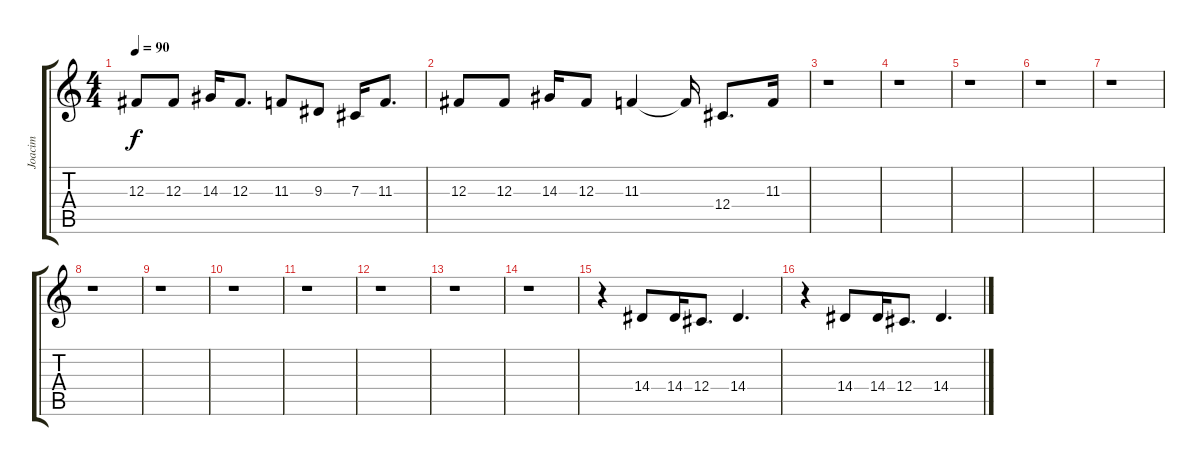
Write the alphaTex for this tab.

\track ("Joacim" "Joacim") {instrument lead6voice}
\staff {score tabs}
\tuning (Eb4 Bb3 Gb3 Db3 Ab2 Eb2) {hide}
\ts (4 4)
\tempo 90
\clef g2
\ks c
12.3.8{dy f} 12.3.8 14.3.16 12.3.8{d} 11.3.8 9.3.8 7.3.16 11.3.8{d} |
12.3.8 12.3.8 14.3.16 12.3.8 11.3.4 11.3{t}.16 12.4.8{d} 11.3.16 |
r.1 |
r.1 |
r.1 |
r.1 |
r.1 |
r.1 |
r.1 |
r.1 |
r.1 |
r.1 |
r.1 |
r.1 |
r.4 14.4.8 14.4.16 12.4.8{d} 14.4.4{d} |
r.4 14.4.8 14.4.16 12.4.8{d} 14.4.4{d}
